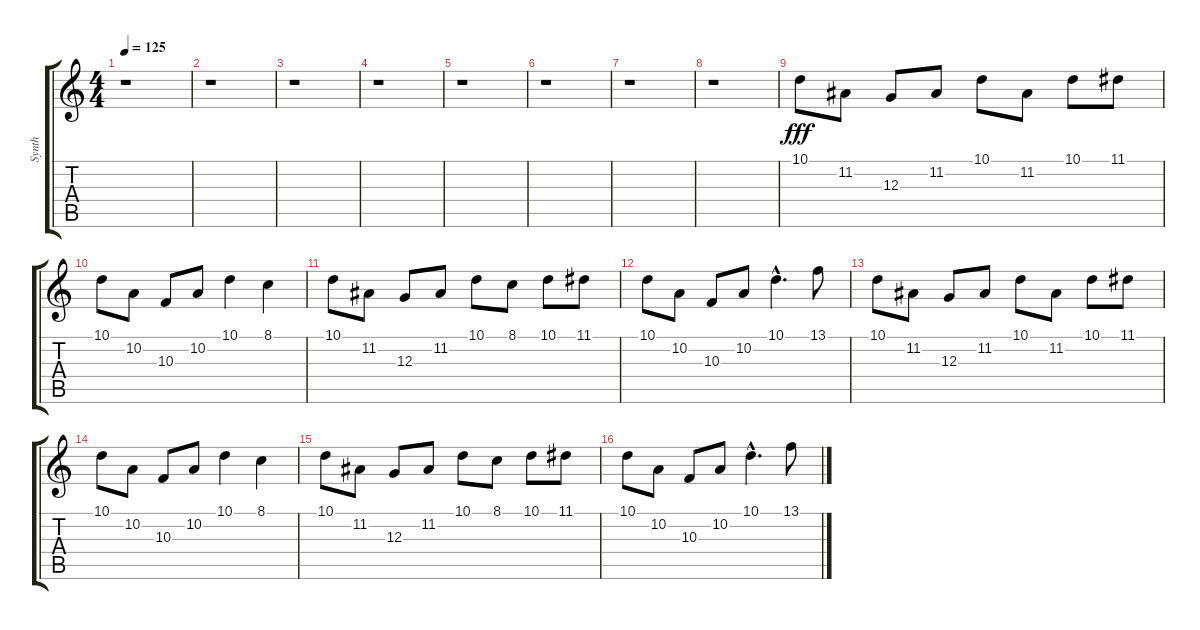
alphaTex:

\track ("Synth" "Synth") {instrument fx7echoes}
\staff {score tabs}
\tuning (E4 B3 G3 D3 A2 E2) {hide}
\ts (4 4)
\tempo 125
\clef g2
\ks c
r.1{dy fff} |
r.1 |
r.1 |
r.1 |
r.1 |
r.1 |
r.1 |
r.1 |
10.1.8 11.2.8 12.3.8 11.2.8 10.1.8 11.2.8 10.1.8 11.1.8 |
10.1.8 10.2.8 10.3.8 10.2.8 10.1.4 8.1.4 |
10.1.8 11.2.8 12.3.8 11.2.8 10.1.8 8.1.8 10.1.8 11.1.8 |
10.1.8 10.2.8 10.3.8 10.2.8 10.1{hac}.4{d} 13.1.8 |
10.1.8 11.2.8 12.3.8 11.2.8 10.1.8 11.2.8 10.1.8 11.1.8 |
10.1.8 10.2.8 10.3.8 10.2.8 10.1.4 8.1.4 |
10.1.8 11.2.8 12.3.8 11.2.8 10.1.8 8.1.8 10.1.8 11.1.8 |
10.1.8 10.2.8 10.3.8 10.2.8 10.1{hac}.4{d} 13.1.8
